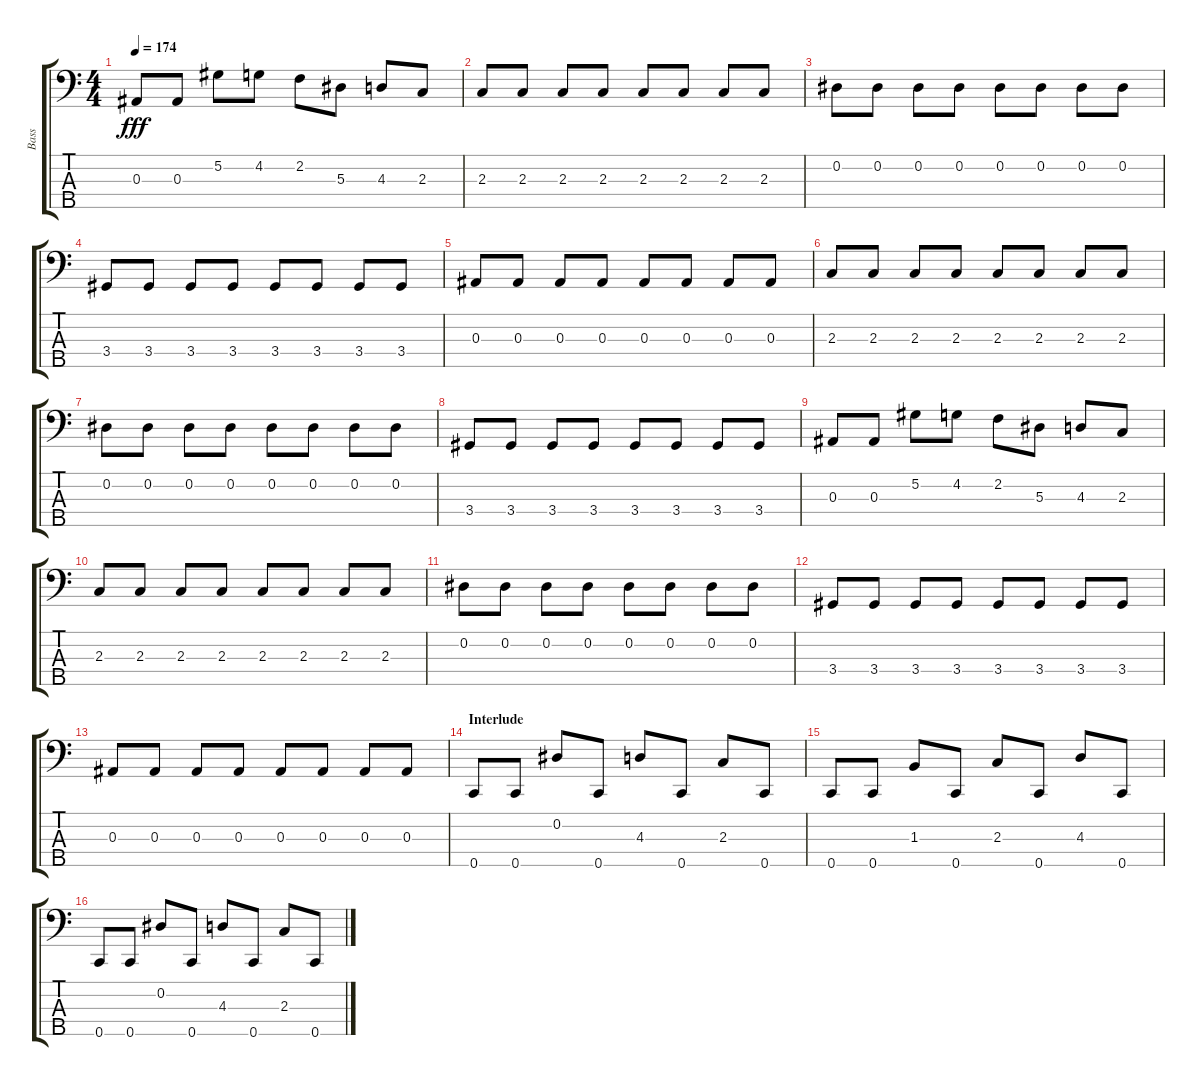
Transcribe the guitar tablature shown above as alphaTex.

\track ("Bass" "Bass") {instrument electricbassfinger}
\staff {score tabs}
\tuning (Ab2 Eb2 Bb1 F1 C1) {hide}
\ts (4 4)
\tempo 174
\clef f4
\ks c
0.3.8{dy fff} 0.3.8 5.2.8 4.2.8 2.2.8 5.3.8 4.3.8 2.3.8 |
2.3.8 2.3.8 2.3.8 2.3.8 2.3.8 2.3.8 2.3.8 2.3.8 |
0.2.8 0.2.8 0.2.8 0.2.8 0.2.8 0.2.8 0.2.8 0.2.8 |
3.4.8 3.4.8 3.4.8 3.4.8 3.4.8 3.4.8 3.4.8 3.4.8 |
0.3.8 0.3.8 0.3.8 0.3.8 0.3.8 0.3.8 0.3.8 0.3.8 |
2.3.8 2.3.8 2.3.8 2.3.8 2.3.8 2.3.8 2.3.8 2.3.8 |
0.2.8 0.2.8 0.2.8 0.2.8 0.2.8 0.2.8 0.2.8 0.2.8 |
3.4.8 3.4.8 3.4.8 3.4.8 3.4.8 3.4.8 3.4.8 3.4.8 |
0.3.8 0.3.8 5.2.8 4.2.8 2.2.8 5.3.8 4.3.8 2.3.8 |
2.3.8 2.3.8 2.3.8 2.3.8 2.3.8 2.3.8 2.3.8 2.3.8 |
0.2.8 0.2.8 0.2.8 0.2.8 0.2.8 0.2.8 0.2.8 0.2.8 |
3.4.8 3.4.8 3.4.8 3.4.8 3.4.8 3.4.8 3.4.8 3.4.8 |
0.3.8 0.3.8 0.3.8 0.3.8 0.3.8 0.3.8 0.3.8 0.3.8 |
\section ("" "Interlude")
0.5.8 0.5.8 0.2.8 0.5.8 4.3.8 0.5.8 2.3.8 0.5.8 |
0.5.8 0.5.8 1.3.8 0.5.8 2.3.8 0.5.8 4.3.8 0.5.8 |
0.5.8 0.5.8 0.2.8 0.5.8 4.3.8 0.5.8 2.3.8 0.5.8
